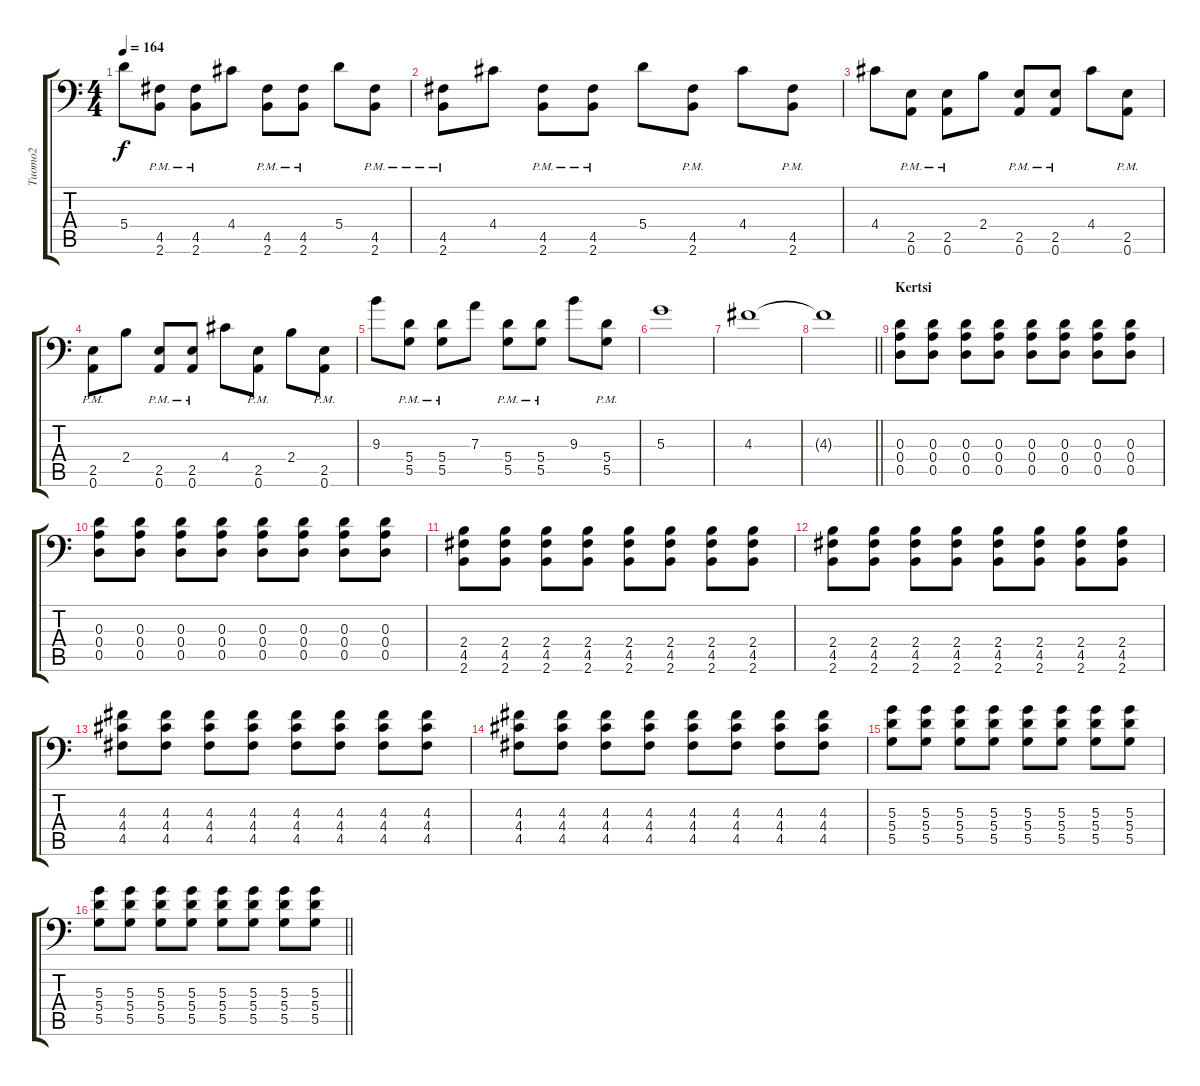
\track ("Tuomo2" "Tuomo2") {instrument distortionguitar}
\staff {score tabs}
\tuning (B3 G3 D3 A2 D2 A1) {hide}
\ts (4 4)
\tempo 164
\clef f4
\ks c
5.4.8{dy f} (4.5{pm} 2.6{pm}).8 (4.5{pm} 2.6{pm}).8 4.4.8 (4.5{pm} 2.6{pm}).8 (4.5{pm} 2.6{pm}).8 5.4.8 (4.5{pm} 2.6{pm}).8 |
(4.5{pm} 2.6{pm}).8 4.4.8 (4.5{pm} 2.6{pm}).8 (4.5{pm} 2.6{pm}).8 5.4.8 (4.5{pm} 2.6{pm}).8 4.4.8 (4.5{pm} 2.6{pm}).8 |
4.4.8 (2.5{pm} 0.6{pm}).8 (2.5{pm} 0.6{pm}).8 2.4.8 (2.5{pm} 0.6{pm}).8 (2.5{pm} 0.6{pm}).8 4.4.8 (2.5{pm} 0.6{pm}).8 |
(2.5{pm} 0.6{pm}).8 2.4.8 (2.5{pm} 0.6{pm}).8 (2.5{pm} 0.6{pm}).8 4.4.8 (2.5{pm} 0.6{pm}).8 2.4.8 (2.5{pm} 0.6{pm}).8 |
9.3.8 (5.4{pm} 5.5{pm}).8 (5.4{pm} 5.5{pm}).8 7.3.8 (5.4{pm} 5.5{pm}).8 (5.4{pm} 5.5{pm}).8 9.3.8 (5.4{pm} 5.5{pm}).8 |
5.3.1 |
4.3.1 |
\barLineRight lightlight
4.3{t}.1 |
\section ("" "Kertsi")
(0.3 0.4 0.5).8{volume 13 balance 16 instrument distortionguitar} (0.3 0.4 0.5).8 (0.3 0.4 0.5).8 (0.3 0.4 0.5).8 (0.3 0.4 0.5).8 (0.3 0.4 0.5).8 (0.3 0.4 0.5).8 (0.3 0.4 0.5).8 |
(0.3 0.4 0.5).8 (0.3 0.4 0.5).8 (0.3 0.4 0.5).8 (0.3 0.4 0.5).8 (0.3 0.4 0.5).8 (0.3 0.4 0.5).8 (0.3 0.4 0.5).8 (0.3 0.4 0.5).8 |
(2.4 4.5 2.6).8 (2.4 4.5 2.6).8 (2.4 4.5 2.6).8 (2.4 4.5 2.6).8 (2.4 4.5 2.6).8 (2.4 4.5 2.6).8 (2.4 4.5 2.6).8 (2.4 4.5 2.6).8 |
(2.4 4.5 2.6).8 (2.4 4.5 2.6).8 (2.4 4.5 2.6).8 (2.4 4.5 2.6).8 (2.4 4.5 2.6).8 (2.4 4.5 2.6).8 (2.4 4.5 2.6).8 (2.4 4.5 2.6).8 |
(4.3 4.4 4.5).8 (4.3 4.4 4.5).8 (4.3 4.4 4.5).8 (4.3 4.4 4.5).8 (4.3 4.4 4.5).8 (4.3 4.4 4.5).8 (4.3 4.4 4.5).8 (4.3 4.4 4.5).8 |
(4.3 4.4 4.5).8 (4.3 4.4 4.5).8 (4.3 4.4 4.5).8 (4.3 4.4 4.5).8 (4.3 4.4 4.5).8 (4.3 4.4 4.5).8 (4.3 4.4 4.5).8 (4.3 4.4 4.5).8 |
(5.3 5.4 5.5).8 (5.3 5.4 5.5).8 (5.3 5.4 5.5).8 (5.3 5.4 5.5).8 (5.3 5.4 5.5).8 (5.3 5.4 5.5).8 (5.3 5.4 5.5).8 (5.3 5.4 5.5).8 |
\barLineRight lightlight
(5.3 5.4 5.5).8 (5.3 5.4 5.5).8 (5.3 5.4 5.5).8 (5.3 5.4 5.5).8 (5.3 5.4 5.5).8 (5.3 5.4 5.5).8 (5.3 5.4 5.5).8 (5.3 5.4 5.5).8
